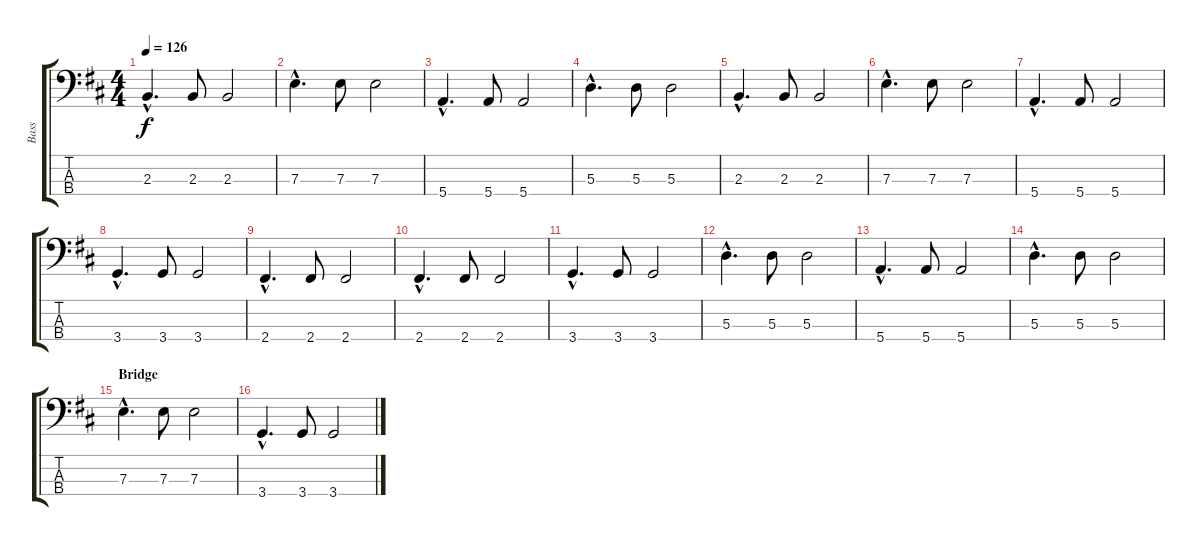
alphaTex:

\track ("Bass" "Bass") {instrument electricbassfinger}
\staff {score tabs}
\tuning (G2 D2 A1 E1) {hide}
\ts (4 4)
\tempo 126
\clef f4
\ks d
2.3{hac}.4{d dy f} 2.3.8 2.3.2 |
7.3{hac}.4{d} 7.3.8 7.3.2 |
5.4{hac}.4{d} 5.4.8 5.4.2 |
5.3{hac}.4{d} 5.3.8 5.3.2 |
2.3{hac}.4{d} 2.3.8 2.3.2 |
7.3{hac}.4{d} 7.3.8 7.3.2 |
5.4{hac}.4{d} 5.4.8 5.4.2 |
3.4{hac}.4{d} 3.4.8 3.4.2 |
2.4{hac}.4{d} 2.4.8 2.4.2 |
2.4{hac}.4{d} 2.4.8 2.4.2 |
3.4{hac}.4{d} 3.4.8 3.4.2 |
5.3{hac}.4{d} 5.3.8 5.3.2 |
5.4{hac}.4{d} 5.4.8 5.4.2 |
5.3{hac}.4{d} 5.3.8 5.3.2 |
\section ("" "Bridge")
7.3{hac}.4{d} 7.3.8 7.3.2 |
3.4{hac}.4{d} 3.4.8 3.4.2
